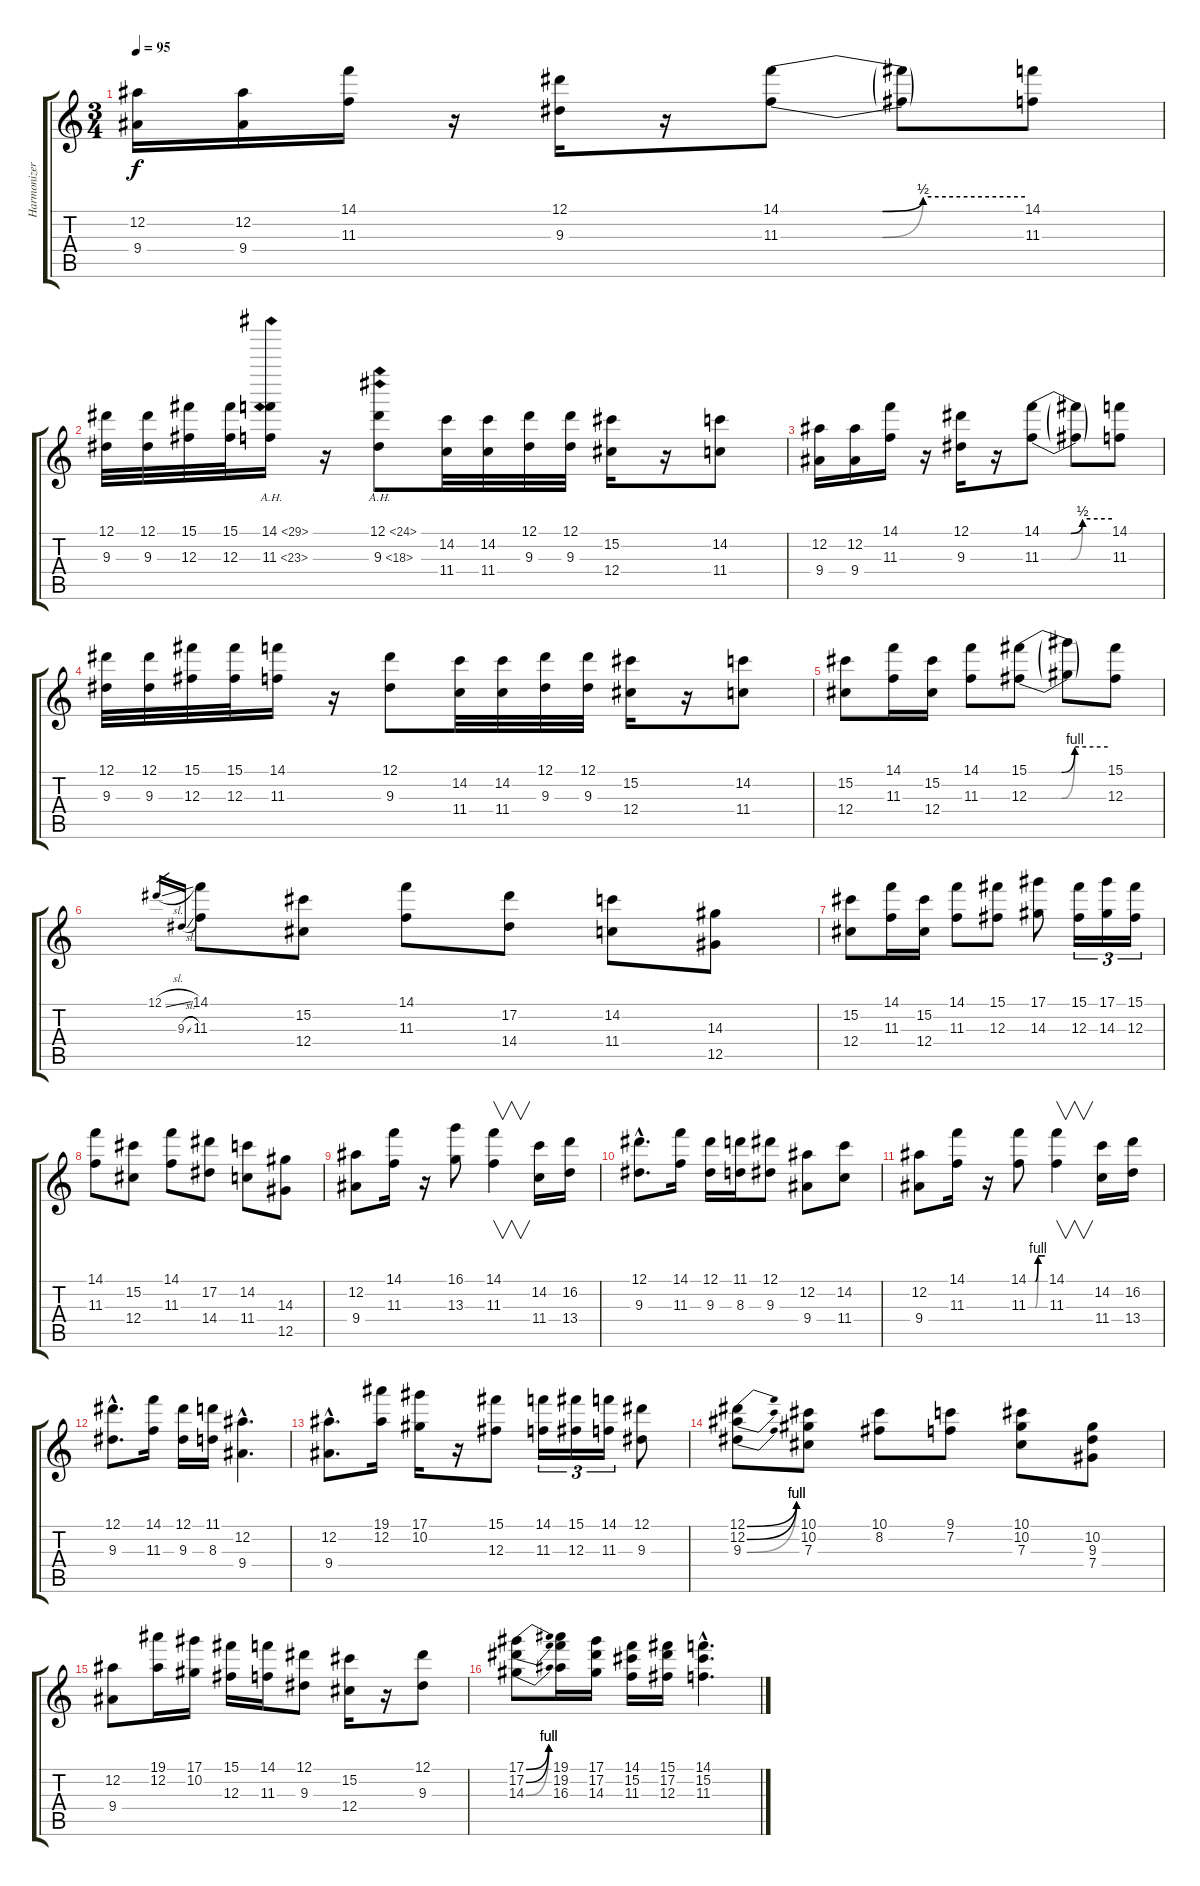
\track ("Harmonizer for Lead Guitar" "Harmonizer") {instrument distortionguitar}
\staff {score tabs}
\tuning (Eb4 Bb3 Gb3 Db3 Ab2 Eb2) {hide}
\ts (3 4)
\tempo 95
\clef g2
\ks c
(12.2 9.4).16{dy f volume 12 instrument distortionguitar} (12.2 9.4).16 (14.1 11.3).16 r.16 (12.1 9.3).16 r.16 (14.1{be (custom 0 0 25 0 35 2 60 2)} 11.3{be (custom 0 0 25 0 35 2 60 2)}).8 (14.1{t} 11.3{t}).8 (14.1 11.3).8 |
(12.1 9.3).32 (12.1 9.3).32 (15.1 12.3).32 (15.1 12.3).32 (14.1{ah 15} 11.3{ah 12}).16 r.16 (12.1{ah 12} 9.3{ah 9}).8 (14.2 11.4).32 (14.2 11.4).32 (12.1 9.3).32 (12.1 9.3).32 (15.2 12.4).16 r.16 (14.2 11.4).8 |
(12.2 9.4).16 (12.2 9.4).16 (14.1 11.3).16 r.16 (12.1 9.3).16 r.16 (14.1{be (custom 0 0 25 0 35 2 60 2)} 11.3{be (custom 0 0 25 0 35 2 60 2)}).8 (14.1{t} 11.3{t}).8 (14.1 11.3).8 |
(12.1 9.3).32 (12.1 9.3).32 (15.1 12.3).32 (15.1 12.3).32 (14.1 11.3).16 r.16 (12.1 9.3).8 (14.2 11.4).32 (14.2 11.4).32 (12.1 9.3).32 (12.1 9.3).32 (15.2 12.4).16 r.16 (14.2 11.4).8 |
(15.2 12.4).8 (14.1 11.3).16 (15.2 12.4).16 (14.1 11.3).8 (15.1{be (custom 0 0 25 0 35 4 60 4)} 12.3{be (custom 0 0 25 0 35 4 60 4)}).8 (15.1{t} 12.3{t}).8 (15.1 12.3).8 |
12.1{sl}.16{gr} 9.3{sl}.16{gr} (14.1 11.3).8 (15.2 12.4).8 (14.1 11.3).8 (17.2 14.4).8 (14.2 11.4).8 (14.3 12.5).8 |
(15.2 12.4).8 (14.1 11.3).16 (15.2 12.4).16 (14.1 11.3).8 (15.1 12.3).8 (17.1 14.3).8 (15.1 12.3).16{tu (3 2)} (17.1 14.3).16{tu (3 2)} (15.1 12.3).16{tu (3 2)} |
(14.1 11.3).8 (15.2 12.4).8 (14.1 11.3).8 (17.2 14.4).8 (14.2 11.4).8 (14.3 12.5).8 |
(12.2 9.4).8 (14.1 11.3).16 r.16 (16.1 13.3).8 (14.1 11.3).4{v} (14.2 11.4).16 (16.2 13.4).16 |
(12.1{hac} 9.3{hac}).8{d} (14.1 11.3).16 (12.1 9.3).16 (11.1 8.3).16 (12.1 9.3).8 (12.2 9.4).8 (14.2 11.4).8 |
(12.2 9.4).8 (14.1 11.3).16 r.16 (14.1{be (custom 0 0 25 0 35 4 60 4)} 11.3{be (custom 0 0 25 0 35 4 60 4)}).8 (14.1 11.3).4{v} (14.2 11.4).16 (16.2 13.4).16 |
(12.1{hac} 9.3{hac}).8{d} (14.1 11.3).16 (12.1 9.3).16 (11.1 8.3).16 (12.2{hac} 9.4{hac}).4{d} |
(12.2{hac} 9.4{hac}).8{d} (19.1 12.2).16 (17.1 10.2).16 r.16 (15.1 12.3).8 (14.1 11.3).16{tu (3 2)} (15.1 12.3).16{tu (3 2)} (14.1 11.3).16{tu (3 2)} (12.1 9.3).8 |
(12.1{be (bend 0 0 60 4)} 12.2{be (bend 0 0 60 4)} 9.3{be (bend 0 0 60 4)}).8{volume 13} (10.1 10.2 7.3).8 (10.1 8.2).8 (9.1 7.2).8 (10.1 10.2 7.3).8 (10.2 9.3 7.4).8 |
(12.2 9.4).8{volume 10} (19.1 12.2).16 (17.1 10.2).16 (15.1 12.3).16 (14.1 11.3).16 (12.1 9.3).8 (15.2 12.4).16 r.16 (12.1 9.3).8 |
(17.1{be (bend 0 0 60 4)} 17.2{be (bend 0 0 60 4)} 14.3{be (bend 0 0 60 4)}).8{volume 13} (19.1 19.2 16.3).16 (17.1 17.2 14.3).16 (14.1 15.2 11.3).16 (15.1 17.2 12.3).16 (14.1{hac} 15.2{hac} 11.3{hac}).4{d}
